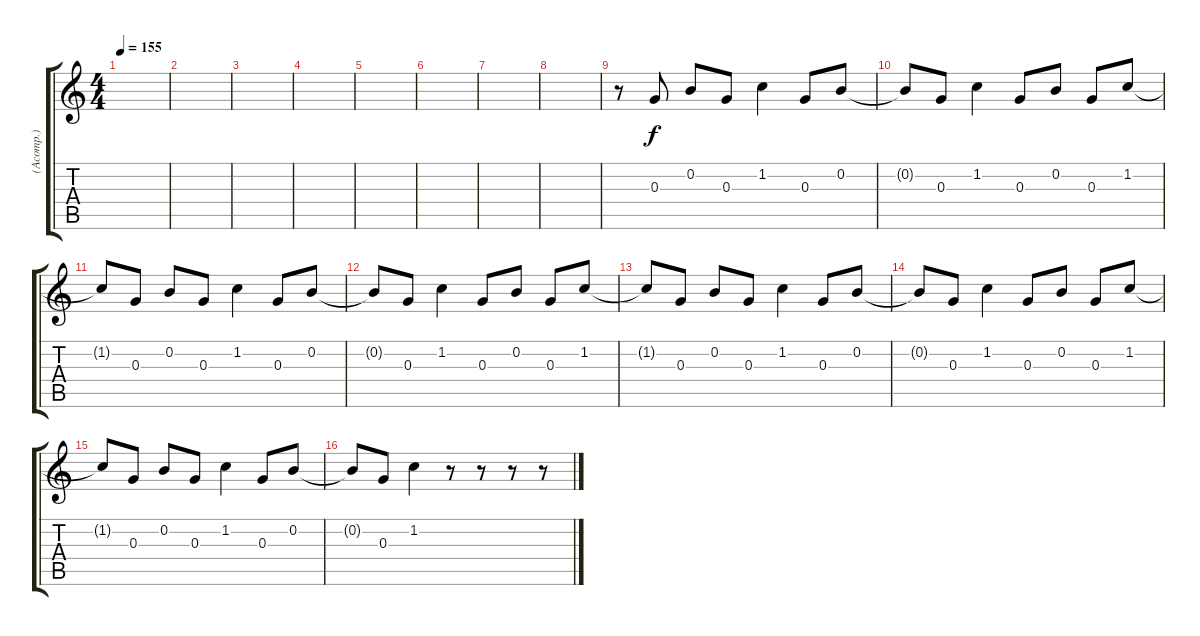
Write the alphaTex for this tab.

\track ("(Acomp.)" "(Acomp.)") {instrument electricguitarclean}
\staff {score tabs}
\tuning (E4 B3 G3 D3 A2 E2) {hide}
\ts (4 4)
\tempo 155
\clef g2
\ks c
|
|
|
|
|
|
|
|
r.8 0.3.8 0.2.8 0.3.8 1.2.4 0.3.8 0.2.8 |
0.2{t}.8 0.3.8 1.2.4 0.3.8 0.2.8 0.3.8 1.2.8 |
1.2{t}.8 0.3.8 0.2.8 0.3.8 1.2.4 0.3.8 0.2.8 |
0.2{t}.8 0.3.8 1.2.4 0.3.8 0.2.8 0.3.8 1.2.8 |
1.2{t}.8 0.3.8 0.2.8 0.3.8 1.2.4 0.3.8 0.2.8 |
0.2{t}.8 0.3.8 1.2.4 0.3.8 0.2.8 0.3.8 1.2.8 |
1.2{t}.8 0.3.8 0.2.8 0.3.8 1.2.4 0.3.8 0.2.8 |
0.2{t}.8 0.3.8 1.2.4 r.8 r.8 r.8 r.8
